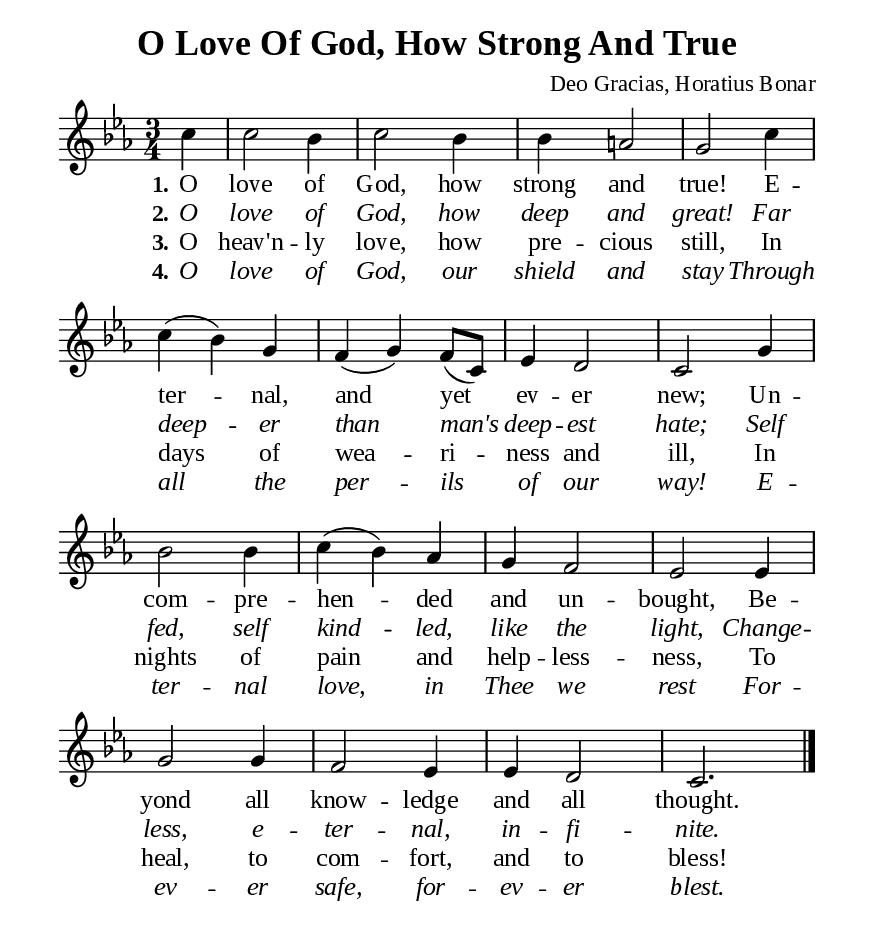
%%%%%%%%%%%%%%%%%%%%%%%%%%%%%
% CONTENTS OF THIS DOCUMENT
% 1. Common settings
% 2. Verse music
% 3. Verse lyrics
% 4. Layout
%%%%%%%%%%%%%%%%%%%%%%%%%%%%%

%%%%%%%%%%%%%%%%%%%%%%%%%%%%%
% 1. Common settings
%%%%%%%%%%%%%%%%%%%%%%%%%%%%%
\version "2.18.2"

\header {
  title = "O Love Of God, How Strong And True"
  composer = "Deo Gracias, Horatius Bonar"
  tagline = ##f
}

global= {
  \key ees \major
  \time 3/4
  \override Score.BarNumber.break-visibility = ##(#f #f #f)
  \override Lyrics.LyricSpace.minimum-distance = #3.0
}

\paper {
  #(set-paper-size "a5")
  top-margin = 3.2\mm
  bottom-marign = 10\mm
  left-margin = 10\mm
  right-margin = 10\mm
  indent = #0
  #(define fonts
	 (make-pango-font-tree "Liberation Serif"
	 		       "Liberation Serif"
			       "Liberation Serif"
			       (/ 20 20)))
  system-system-spacing = #'((basic-distance . 3) (padding . 3))
}

printItalic = \with {
  \override LyricText.font-shape = #'italic
}

%%%%%%%%%%%%%%%%%%%%%%%%%%%%%
% 2. Verse music
%%%%%%%%%%%%%%%%%%%%%%%%%%%%%
musicVerseSoprano = \relative c'' {
                    \partial 4 c4 |
  %{	01	%} c2 bes4 |
  %{	02	%} c2 bes4 |
  %{	03	%} bes a!2 |
  %{	04	%} g2 c4 |
  %{	05	%} c (bes) g |
  %{	06	%} f (g) f8 (c) |
  %{	07	%} ees4 d2 |
  %{	08	%} c g'4 |
  %{	09	%} bes2 bes4 |
  %{	10	%} c (bes) aes |
  %{	11	%} g f2 |
  %{	12	%} ees2 ees4 |
  %{	13	%} g2 g4 |
  %{	14	%} f2 ees4 |
  %{	15	%} ees d2 |
                    c2. \bar "|."
}

%%%%%%%%%%%%%%%%%%%%%%%%%%%%%
% 3. Verse lyrics
%%%%%%%%%%%%%%%%%%%%%%%%%%%%%
verseOne = \lyricmode {
  \set stanza = #"1."
  O love of God, how strong and true!
  E -- ter -- nal, and yet ev -- er new;
  Un -- com -- pre -- hen -- ded and un -- bought,
  Be -- yond all know -- ledge and all thought.
}

verseTwo = \lyricmode {
  \set stanza = #"2."
  O love of God, how deep and great!
  Far deep -- er than man's deep -- est hate;
  Self  fed, self kind -- led, like the light,
  Change -- less, e -- ter -- nal, in -- fi -- nite.
}

verseThree = \lyricmode {
  \set stanza = #"3."
  O heav'n -- ly love, how pre -- cious still,
  In days of wea -- ri -- ness and ill,
  In nights of pain and help -- less -- ness,
  To heal, to com -- fort, and to bless!
}

verseFour = \lyricmode {
  \set stanza = #"4."
  O love of God, our shield and stay
  Through all the per -- ils of our way!
  E -- ter -- nal love, in Thee we rest
  For -- ev -- er safe, for -- ev -- er blest.
}

%%%%%%%%%%%%%%%%%%%%%%%%%%%%%
% 4. Layout
%%%%%%%%%%%%%%%%%%%%%%%%%%%%%
\score {
    \new ChoirStaff <<
      \new Staff <<
        \clef "treble"
        \new Voice = "sopranos" { \global   \musicVerseSoprano }
      >>
      \new Lyrics \lyricsto sopranos \verseOne
      \new Lyrics \printItalic \lyricsto sopranos \verseTwo
      \new Lyrics \lyricsto sopranos \verseThree
      \new Lyrics \printItalic \lyricsto sopranos \verseFour
    >>
}
